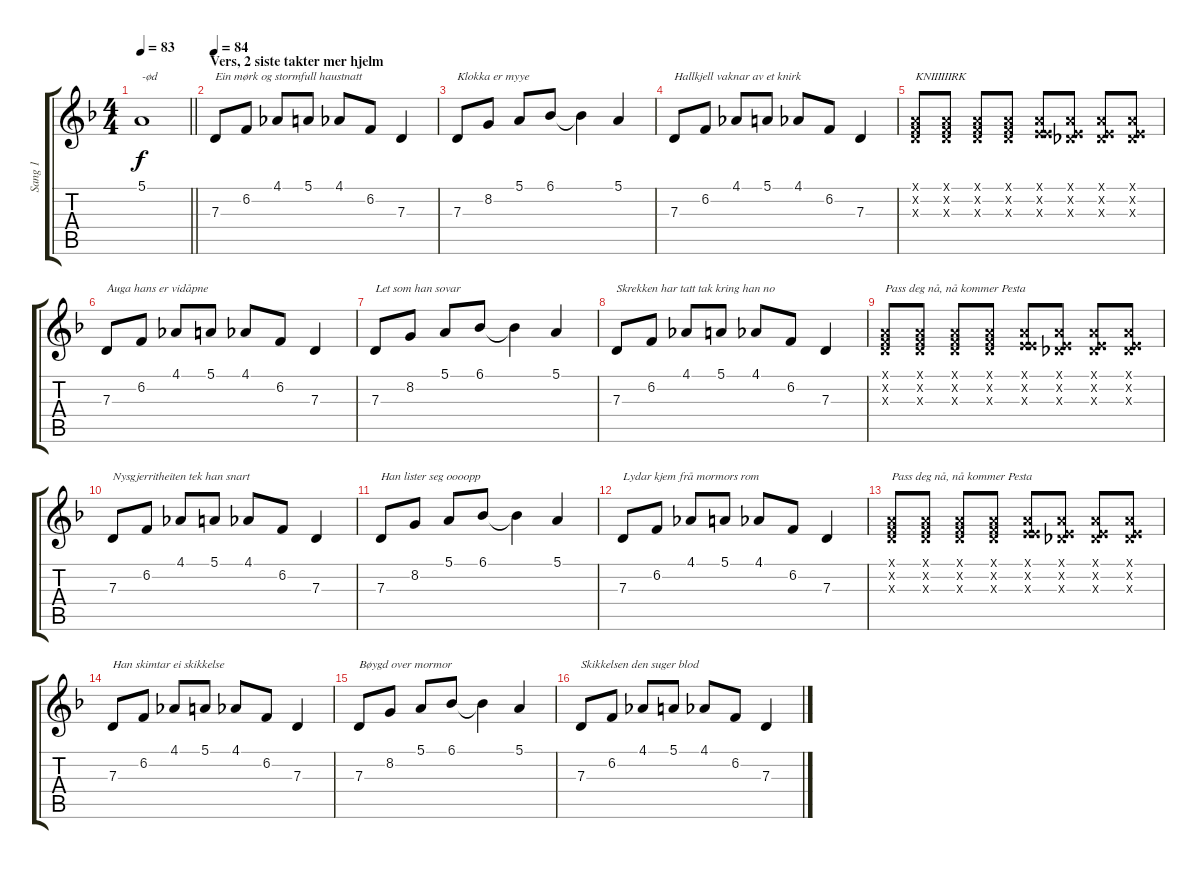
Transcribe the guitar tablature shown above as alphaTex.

\track ("Sang 1" "Sang 1") {instrument trumpet}
\staff {score tabs}
\tuning (E4 B3 G3 D3 A2 E2) {hide}
\ts (4 4)
\tempo 83
\clef g2
\barLineRight lightlight
\ks dminor
5.1.1{txt "-ød" dy f} |
\section ("" "Vers, 2 siste takter mer hjelm")
\tempo 84
7.3.8{txt "Ein mørk og stormfull haustnatt"} 6.2.8 4.1.8 5.1.8 4.1.8 6.2.8 7.3.4 |
7.3.8{txt "Klokka er myye"} 8.2.8 5.1.8 6.1.8 6.1{t}.4 5.1.4 |
7.3.8{txt "Hallkjell vaknar av et knirk"} 6.2.8 4.1.8 5.1.8 4.1.8 6.2.8 7.3.4 |
(5.1{x} 6.2{x} 7.3{x}).8{txt "KNIIIIIIRK"} (5.1{x} 6.2{x} 7.3{x}).8 (5.1{x} 6.2{x} 7.3{x}).8 (5.1{x} 6.2{x} 7.3{x}).8 (5.1{x} 5.2{x} 9.3{x}).8 (5.1{x} 5.2{x} 6.3{x}).8 (5.1{x} 5.2{x} 6.3{x}).8 (5.1{x} 5.2{x} 6.3{x}).8 |
7.3.8{txt "Auga hans er vidåpne"} 6.2.8 4.1.8 5.1.8 4.1.8 6.2.8 7.3.4 |
7.3.8{txt "Let som han sovar"} 8.2.8 5.1.8 6.1.8 6.1{t}.4 5.1.4 |
7.3.8{txt "Skrekken har tatt tak kring han no"} 6.2.8 4.1.8 5.1.8 4.1.8 6.2.8 7.3.4 |
(5.1{x} 6.2{x} 7.3{x}).8{txt "Pass deg nå, nå kommer Pesta"} (5.1{x} 6.2{x} 7.3{x}).8 (5.1{x} 6.2{x} 7.3{x}).8 (5.1{x} 6.2{x} 7.3{x}).8 (5.1{x} 5.2{x} 9.3{x}).8 (5.1{x} 5.2{x} 6.3{x}).8 (5.1{x} 5.2{x} 6.3{x}).8 (5.1{x} 5.2{x} 6.3{x}).8 |
7.3.8{txt "Nysgjerritheiten tek han snart"} 6.2.8 4.1.8 5.1.8 4.1.8 6.2.8 7.3.4 |
7.3.8{txt "Han lister seg oooopp"} 8.2.8 5.1.8 6.1.8 6.1{t}.4 5.1.4 |
7.3.8{txt "Lydar kjem frå mormors rom"} 6.2.8 4.1.8 5.1.8 4.1.8 6.2.8 7.3.4 |
(5.1{x} 6.2{x} 7.3{x}).8{txt "Pass deg nå, nå kommer Pesta"} (5.1{x} 6.2{x} 7.3{x}).8 (5.1{x} 6.2{x} 7.3{x}).8 (5.1{x} 6.2{x} 7.3{x}).8 (5.1{x} 5.2{x} 9.3{x}).8 (5.1{x} 5.2{x} 6.3{x}).8 (5.1{x} 5.2{x} 6.3{x}).8 (5.1{x} 5.2{x} 6.3{x}).8 |
7.3.8{txt "Han skimtar ei skikkelse"} 6.2.8 4.1.8 5.1.8 4.1.8 6.2.8 7.3.4 |
7.3.8{txt "Bøygd over mormor"} 8.2.8 5.1.8 6.1.8 6.1{t}.4 5.1.4 |
7.3.8{txt "Skikkelsen den suger blod"} 6.2.8 4.1.8 5.1.8 4.1.8 6.2.8 7.3.4
